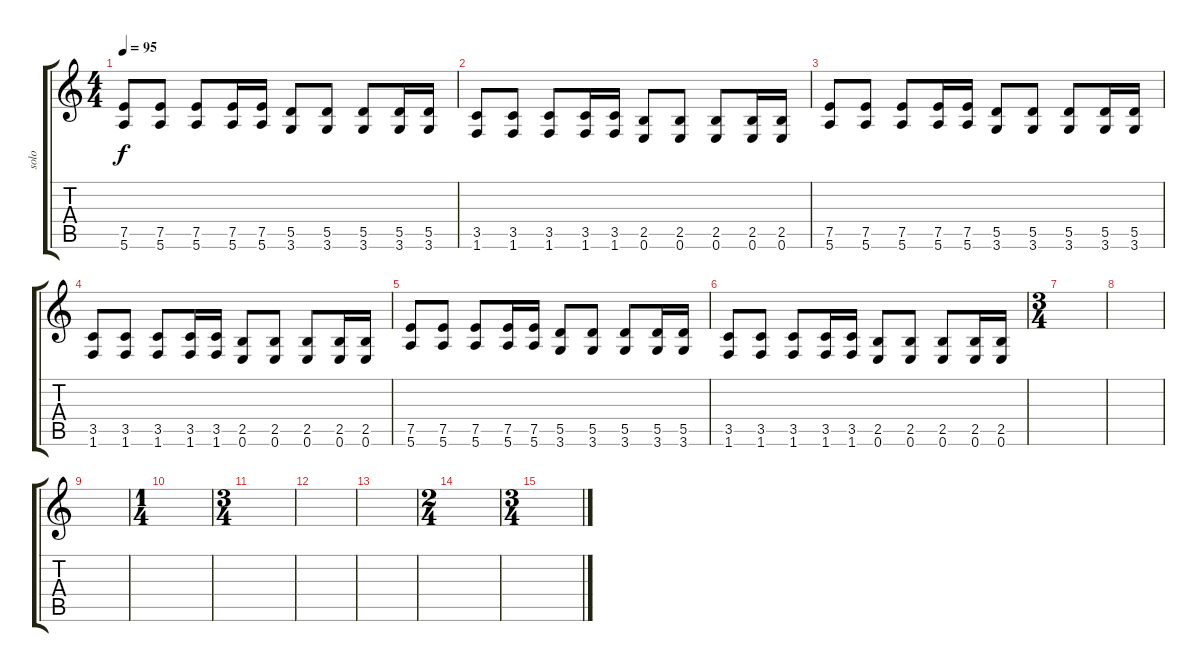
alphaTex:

\track ("solo" "solo") {instrument overdrivenguitar}
\staff {score tabs}
\tuning (E4 B3 G3 D3 A2 E2) {hide}
\ts (4 4)
\tempo 95
\clef g2
\ks c
(7.5 5.6).8{dy f} (7.5 5.6).8 (7.5 5.6).8 (7.5 5.6).16 (7.5 5.6).16 (5.5 3.6).8 (5.5 3.6).8 (5.5 3.6).8 (5.5 3.6).16 (5.5 3.6).16 |
(3.5 1.6).8 (3.5 1.6).8 (3.5 1.6).8 (3.5 1.6).16 (3.5 1.6).16 (2.5 0.6).8 (2.5 0.6).8 (2.5 0.6).8 (2.5 0.6).16 (2.5 0.6).16 |
(7.5 5.6).8 (7.5 5.6).8 (7.5 5.6).8 (7.5 5.6).16 (7.5 5.6).16 (5.5 3.6).8 (5.5 3.6).8 (5.5 3.6).8 (5.5 3.6).16 (5.5 3.6).16 |
(3.5 1.6).8 (3.5 1.6).8 (3.5 1.6).8 (3.5 1.6).16 (3.5 1.6).16 (2.5 0.6).8 (2.5 0.6).8 (2.5 0.6).8 (2.5 0.6).16 (2.5 0.6).16 |
(7.5 5.6).8 (7.5 5.6).8 (7.5 5.6).8 (7.5 5.6).16 (7.5 5.6).16 (5.5 3.6).8 (5.5 3.6).8 (5.5 3.6).8 (5.5 3.6).16 (5.5 3.6).16 |
(3.5 1.6).8 (3.5 1.6).8 (3.5 1.6).8 (3.5 1.6).16 (3.5 1.6).16 (2.5 0.6).8 (2.5 0.6).8 (2.5 0.6).8 (2.5 0.6).16 (2.5 0.6).16 |
\ts (3 4)
|
|
|
\ts (1 4)
|
\ts (3 4)
|
|
|
\ts (2 4)
|
\ts (3 4)
